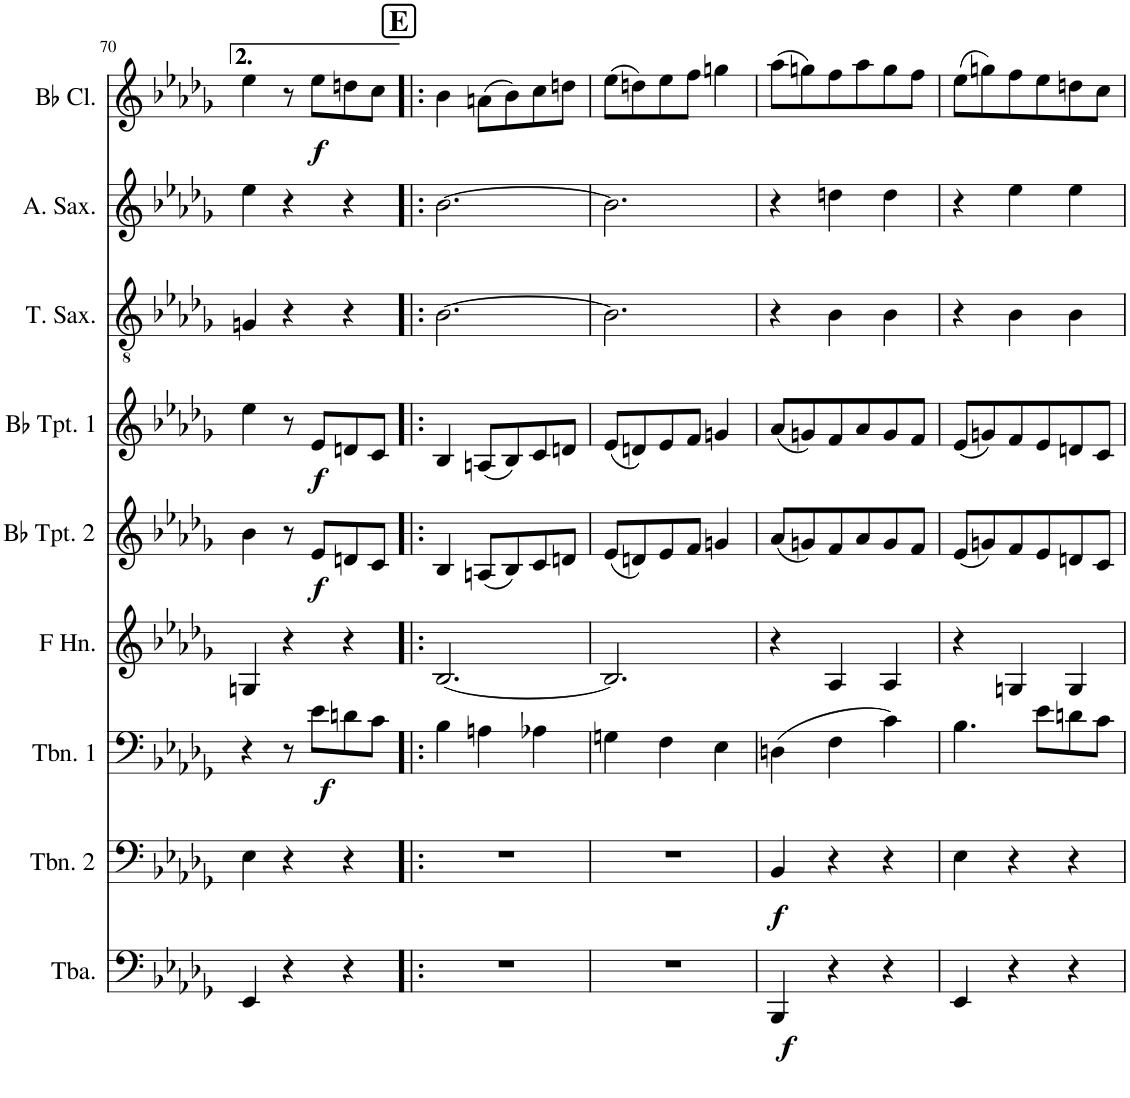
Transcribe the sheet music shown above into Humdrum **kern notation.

**kern	**dynam	**kern	**dynam	**kern	**dynam	**kern	**kern	**dynam	**kern	**dynam	**kern	**kern	**kern	**dynam
*part9	*part9	*part8	*part8	*part7	*part7	*part6	*part5	*part5	*part4	*part4	*part3	*part2	*part1	*part1
*staff9	*staff9	*staff8	*staff8	*staff7	*staff7	*staff6	*staff5	*staff5	*staff4	*staff4	*staff3	*staff2	*staff1	*staff1
*I"Tuba	*	*I"Trombone 2	*	*I"Trombone 1	*	*I"Horn in F	*I"Bb Tpt. 2	*	*I"Bb Tpt. 1	*	*I"Tenor Saxophone	*I"Alto Saxophone	*I"Bb Clarinet	*
*I'Tba.	*	*I'Tbn. 2	*	*I'Tbn. 1	*	*	*I'Bb Tpt. 2	*	*I'Bb Tpt. 1	*	*I'T. Sax.	*I'A. Sax.	*I'Bb Cl.	*
!!LO:PB:g=z
*clefF4	*	*clefF4	*	*clefF4	*	*clefG2	*clefG2	*	*clefG2	*	*clefGv2	*clefG2	*clefG2	*
*	*	*	*	*	*	*ITrd4c7	*ITrd1c2	*	*ITrd1c2	*	*ITrd8c14	*ITrd5c9	*ITrd1c2	*
*k[b-e-a-d-g-]	*	*k[b-e-a-d-g-]	*	*k[b-e-a-d-g-]	*	*k[b-e-a-d-g-]	*k[b-e-a-d-g-]	*	*k[b-e-a-d-g-]	*	*k[b-e-a-d-g-]	*k[b-e-a-d-g-]	*k[b-e-a-d-g-]	*
*M3/4	*	*M3/4	*	*M3/4	*	*M3/4	*M3/4	*	*M3/4	*	*M3/4	*M3/4	*M3/4	*
=70	=70	=70	=70	=70	=70	=70	=70	=70	=70	=70	=70	=70	=70	=70
4EE-/	.	4E-\	.	4r	.	4Gn/	4b-\	.	4ee-\	.	4Gn/	4ee-\	4ee-\	.
4r	.	4r	.	8r	.	4r	8r	.	8r	.	4r	4r	8r	.
!	!	!	!	!	!LO:DY:b	!	!	!LO:DY:b	!	!LO:DY:b	!	!	!	!LO:DY:b
.	.	.	.	8e-\L	f	.	8e-/L	f	8e-/L	f	.	.	8ee-\L	f
4r	.	4r	.	8dn\	.	4r	8dn/	.	8dn/	.	4r	4r	8ddn\	.
.	.	.	.	8c\J	.	.	8c/J	.	8c/J	.	.	.	8cc\J	.
!!LO:REH:place=s1:a:B:cj:fs=14:t=E
=71!|:	=71!|:	=71!|:	=71!|:	=71!|:	=71!|:	=71!|:	=71!|:	=71!|:	=71!|:	=71!|:	=71!|:	=71!|:	=71!|:	=71!|:
2.r	.	2.r	.	4B-\	.	[2.B-/	4B-/	.	4B-/	.	[2.B-\	[2.b-\	4b-\	.
.	.	.	.	4An\	.	.	(8An/L	.	(8An/L	.	.	.	(8an\L	.
.	.	.	.	.	.	.	8B-/)	.	8B-/)	.	.	.	8b-\)	.
.	.	.	.	4A-X\	.	.	8c/	.	8c/	.	.	.	8cc\	.
.	.	.	.	.	.	.	8dn/J	.	8dn/J	.	.	.	8ddn\J	.
=72	=72	=72	=72	=72	=72	=72	=72	=72	=72	=72	=72	=72	=72	=72
2.r	.	2.r	.	4Gn\	.	2.B-/]	(8e-/L	.	(8e-/L	.	2.B-\]	2.b-\]	(8ee-\L	.
.	.	.	.	.	.	.	8dn/)	.	8dn/)	.	.	.	8ddn\)	.
.	.	.	.	4F\	.	.	8e-/	.	8e-/	.	.	.	8ee-\	.
.	.	.	.	.	.	.	8f/J	.	8f/J	.	.	.	8ff\J	.
.	.	.	.	4E-\	.	.	4gn/	.	4gn/	.	.	.	4ggn\	.
=73	=73	=73	=73	=73	=73	=73	=73	=73	=73	=73	=73	=73	=73	=73
!	!LO:DY:b	!	!LO:DY:b	!	!	!	!	!	!	!	!	!	!	!
4BBB-/	f	4BB-/	f	(4Dn\	.	4r	(8a-/L	.	(8a-/L	.	4r	4r	(8aa-\L	.
.	.	.	.	.	.	.	8gn/)	.	8gn/)	.	.	.	8ggn\)	.
4r	.	4r	.	4F\	.	4A-/	8f/	.	8f/	.	4B-\	4ddn\	8ff\	.
.	.	.	.	.	.	.	8a-/	.	8a-/	.	.	.	8aa-\	.
4r	.	4r	.	4c\)	.	4A-/	8g/	.	8g/	.	4B-\	4dd\	8gg\	.
.	.	.	.	.	.	.	8f/J	.	8f/J	.	.	.	8ff\J	.
=74	=74	=74	=74	=74	=74	=74	=74	=74	=74	=74	=74	=74	=74	=74
4EE-/	.	4E-\	.	4.B-\	.	4r	(8e-/L	.	(8e-/L	.	4r	4r	(8ee-\L	.
.	.	.	.	.	.	.	8gn/)	.	8gn/)	.	.	.	8ggn\)	.
4r	.	4r	.	.	.	4Gn/	8f/	.	8f/	.	4B-\	4ee-\	8ff\	.
.	.	.	.	8e-\L	.	.	8e-/	.	8e-/	.	.	.	8ee-\	.
4r	.	4r	.	8dn\	.	4G/	8dn/	.	8dn/	.	4B-\	4ee-\	8ddn\	.
.	.	.	.	8c\J	.	.	8c/J	.	8c/J	.	.	.	8cc\J	.
=	=	=	=	=	=	=	=	=	=	=	=	=	=	=
*-	*-	*-	*-	*-	*-	*-	*-	*-	*-	*-	*-	*-	*-	*-
